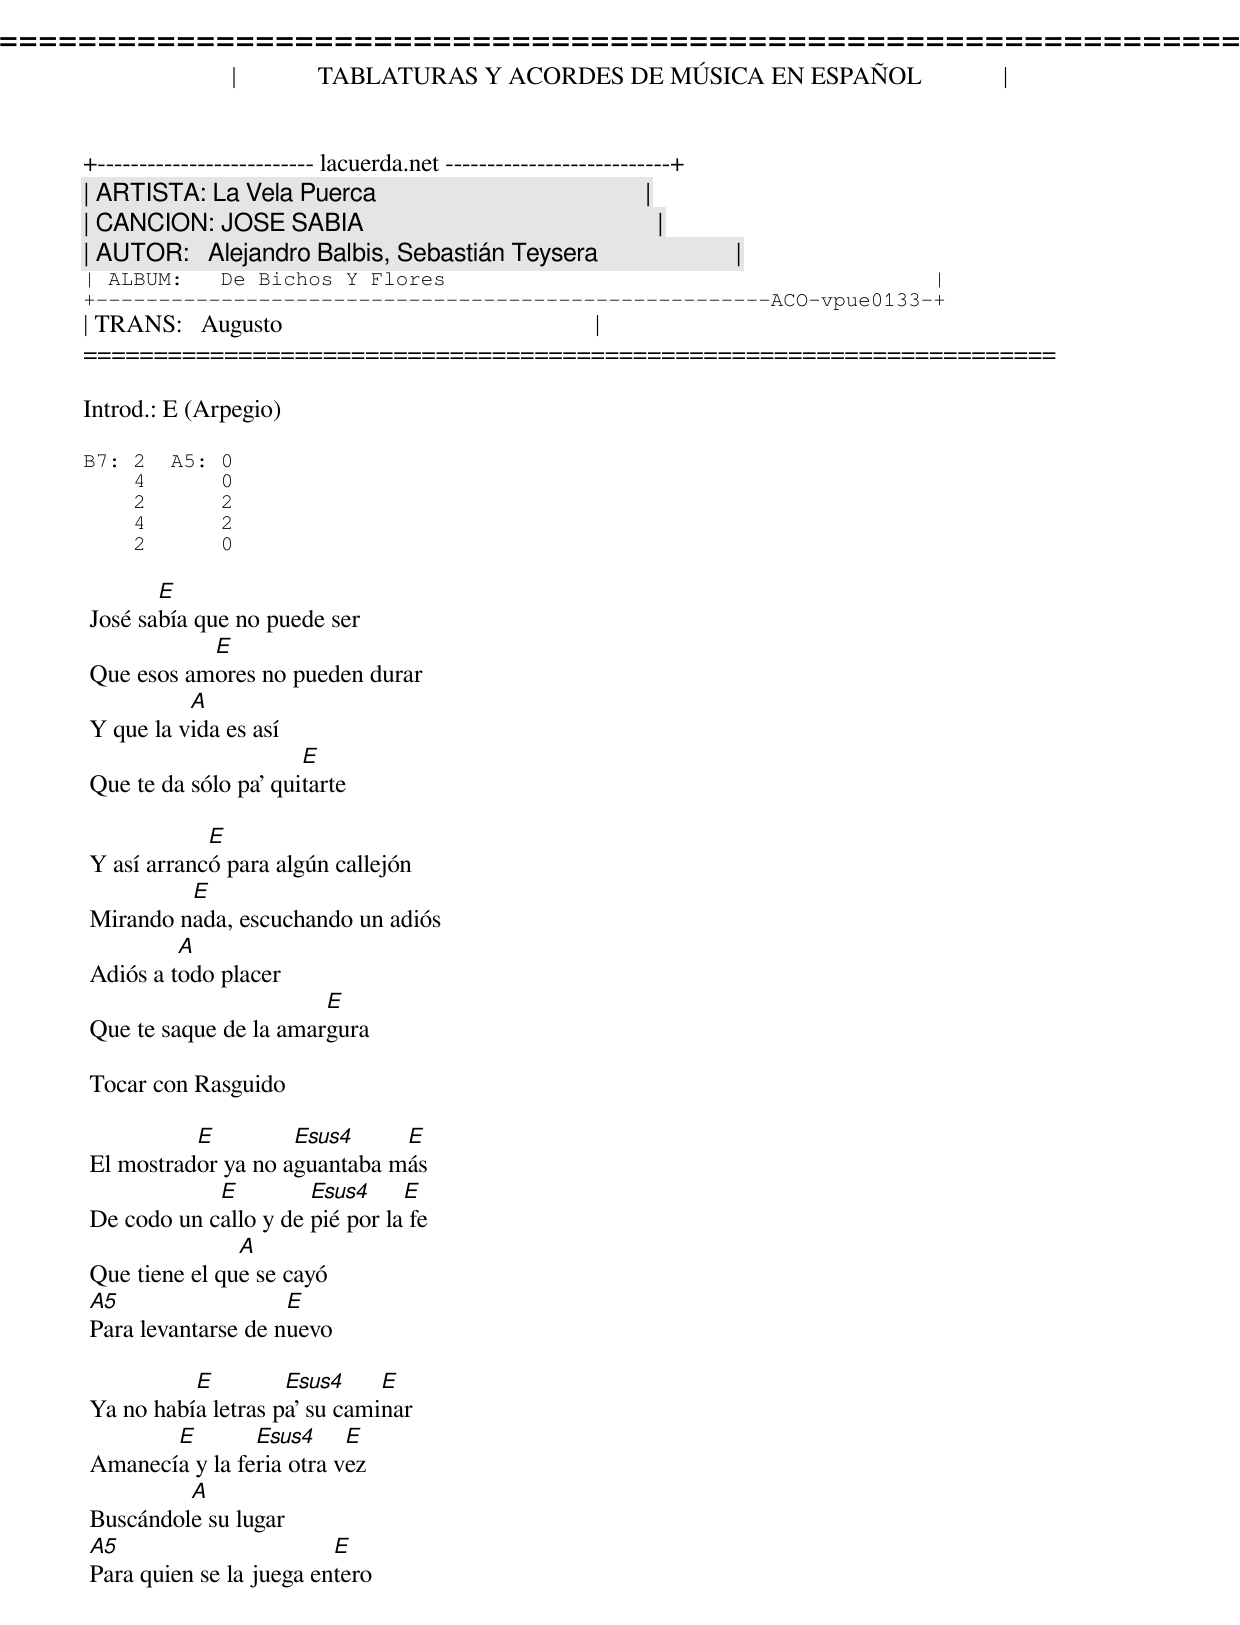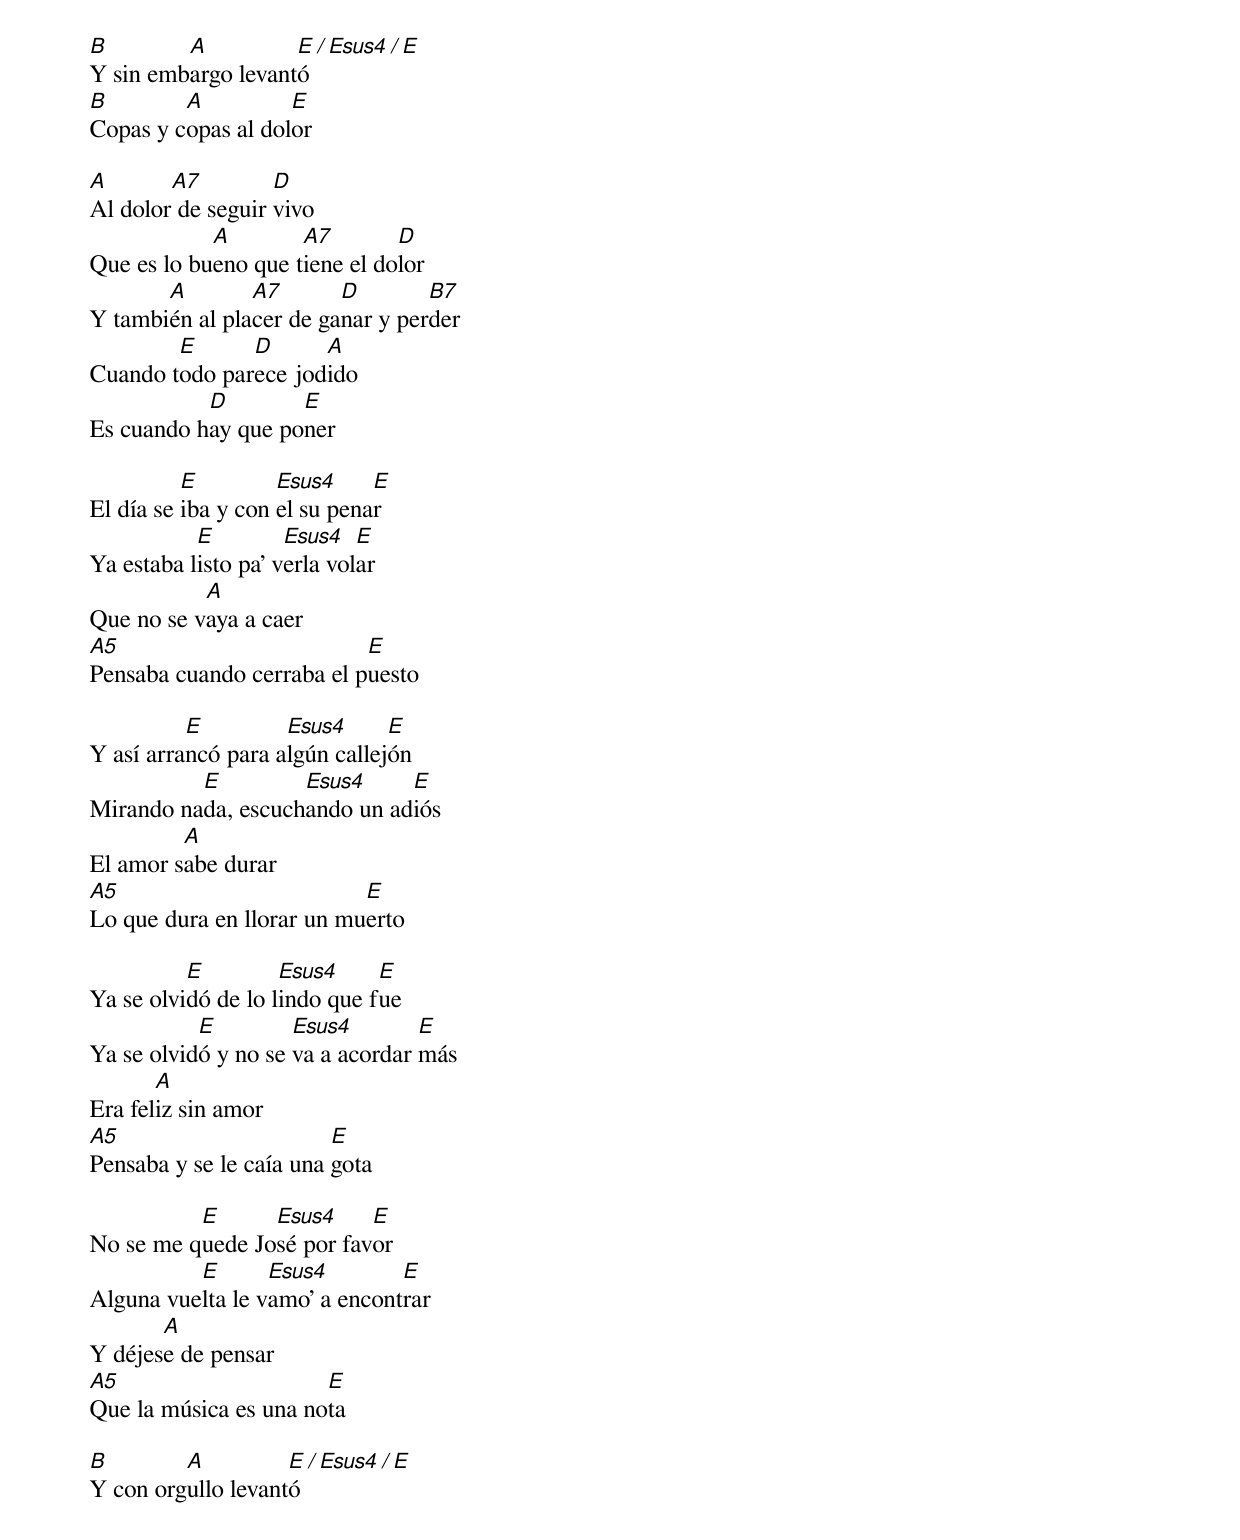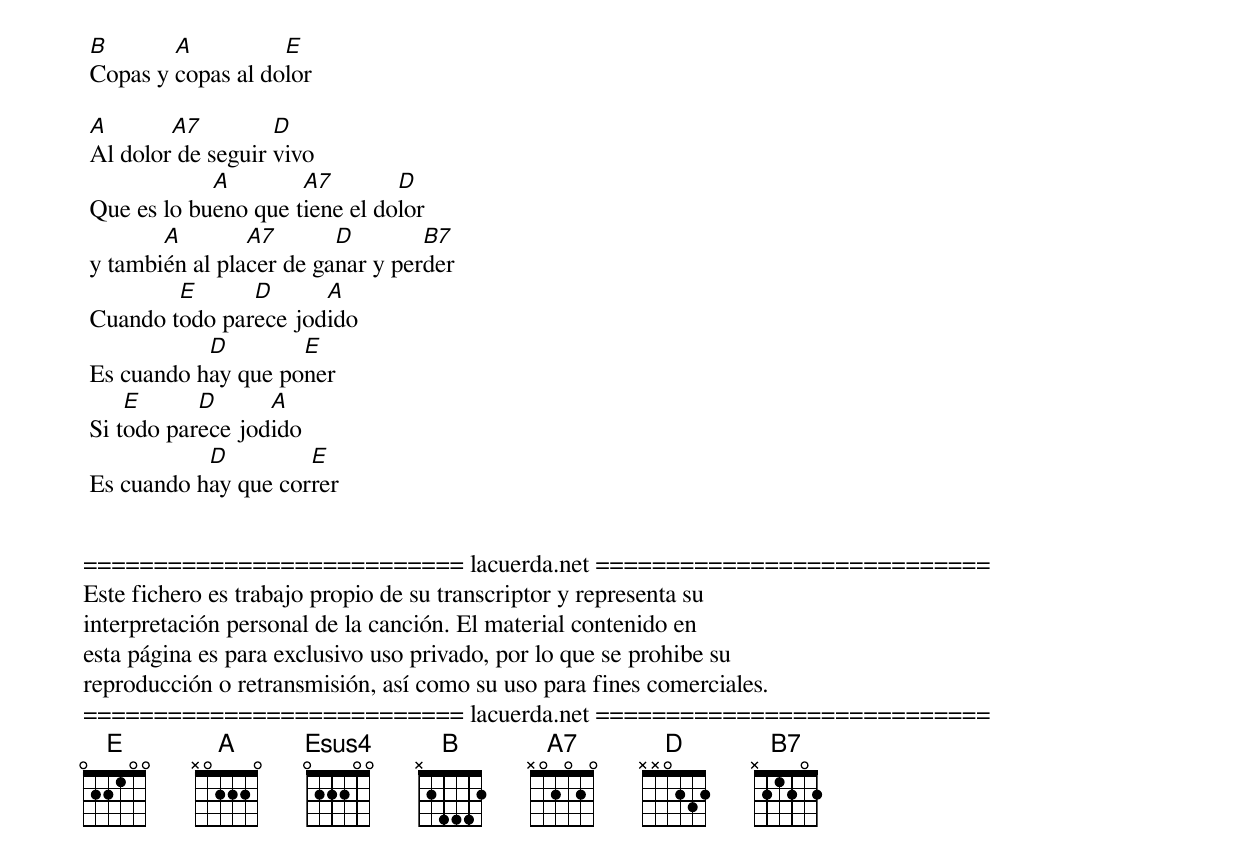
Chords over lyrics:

=====================================================================
|             TABLATURAS Y ACORDES DE MÚSICA EN ESPAÑOL             |
+-------------------------- lacuerda.net ---------------------------+
| ARTISTA: La Vela Puerca                                           |
| CANCION: JOSE SABIA                                               |
| AUTOR:   Alejandro Balbis, Sebastián Teysera                      |
| ALBUM:   De Bichos Y Flores                                       |
+------------------------------------------------------ACO-vpue0133-+
| TRANS:   Augusto                                                  |
=====================================================================

Introd.: E (Arpegio)

B7: 2  A5: 0
    4      0
    2      2
    4      2
    2      0

        E
 José sabía que no puede ser
            E
 Que esos amores no pueden durar
           A
 Y que la vida es así
                       E
 Que te da sólo pa' quitarte

             E
 Y así arrancó para algún callejón
          E
 Mirando nada, escuchando un adiós
          A
 Adiós a todo placer
                        E
 Que te saque de la amargura

 Tocar con Rasguido

           E         Esus4     E
 El mostrador ya no aguantaba más
             E         Esus4     E
 De codo un callo y de pié por la fe
                A
 Que tiene el que se cayó
 A5                  E
 Para levantarse de nuevo

           E         Esus4     E
 Ya no había letras pa' su caminar
        E        Esus4     E
 Amanecía y la feria otra vez
          A
 Buscándole su lugar
 A5                       E
 Para quien se la juega entero

 B        A          E / Esus4 / E
 Y sin embargo levantó
 B        A          E
 Copas y copas al dolor

 A       A7         D
 Al dolor de seguir vivo
             A        A7        D
 Que es lo bueno que tiene el dolor
        A        A7       D        B7
 Y también al placer de ganar y perder
         E      D      A
 Cuando todo parece jodido
            D        E
 Es cuando hay que poner

           E         Esus4     E
 El día se iba y con el su penar
            E         Esus4   E
 Ya estaba listo pa' verla volar
            A
 Que no se vaya a caer
 A5                         E
 Pensaba cuando cerraba el puesto

           E         Esus4      E
 Y así arrancó para algún callejón
           E         Esus4     E
 Mirando nada, escuchando un adiós
          A
 El amor sabe durar
 A5                         E
 Lo que dura en llorar un muerto

           E         Esus4     E
 Ya se olvidó de lo lindo que fue
            E         Esus4        E
 Ya se olvidó y no se va a acordar más
        A
 Era feliz sin amor
 A5                       E
 Pensaba y se le caía una gota

           E      Esus4     E
 No se me quede José por favor
           E       Esus4        E
 Alguna vuelta le vamo' a encontrar
        A
 Y déjese de pensar
 A5                     E
 Que la música es una nota

 B        A          E / Esus4 / E
 Y con orgullo levantó
 B       A          E
 Copas y copas al dolor

 A       A7         D
 Al dolor de seguir vivo
             A        A7        D
 Que es lo bueno que tiene el dolor
        A        A7       D        B7
 y también al placer de ganar y perder
         E      D      A
 Cuando todo parece jodido
            D        E
 Es cuando hay que poner
     E      D      A
 Si todo parece jodido
            D         E
 Es cuando hay que correr


=========================== lacuerda.net ============================
Este fichero es trabajo propio de su transcriptor y representa su
interpretación personal de la canción. El material contenido en
esta página es para exclusivo uso privado, por lo que se prohibe su
reproducción o retransmisión, así como su uso para fines comerciales.
=========================== lacuerda.net ============================
